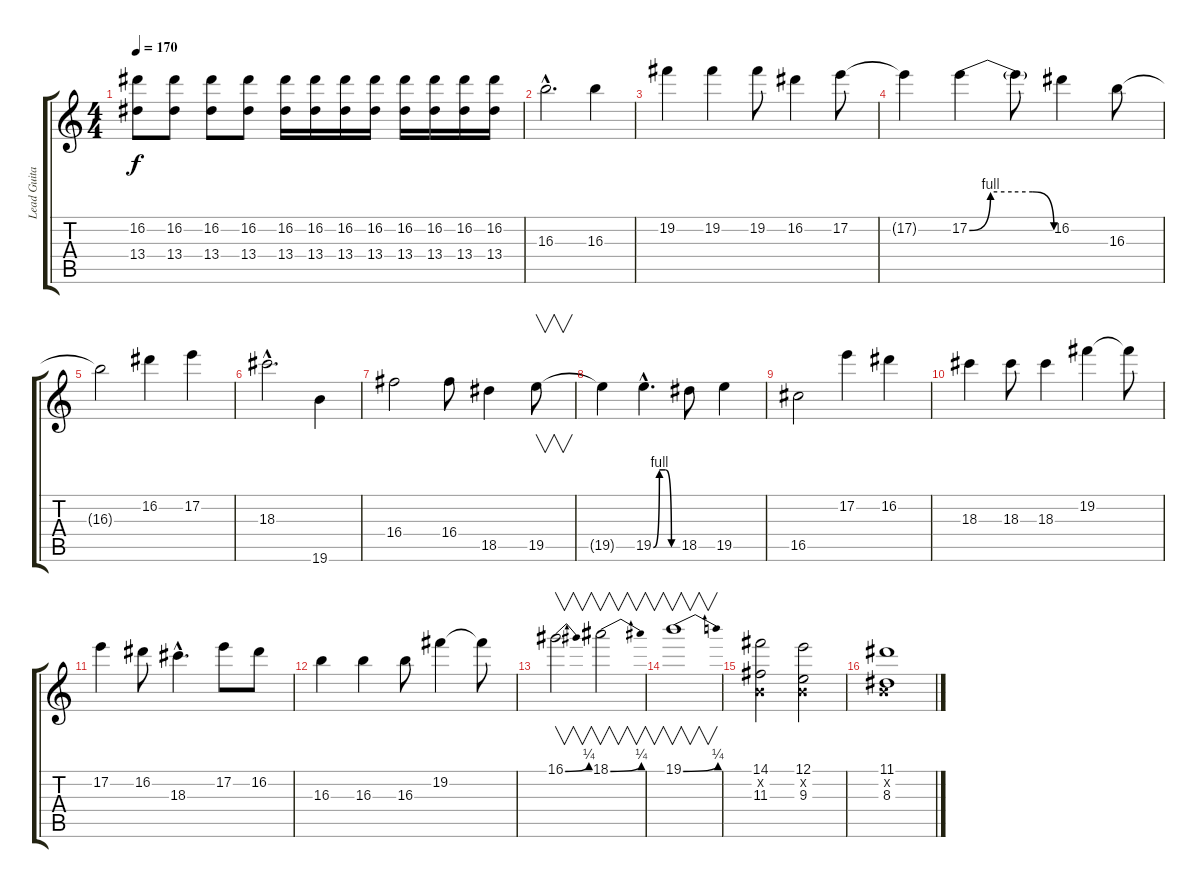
\track ("Lead Guitar" "Lead Guita") {instrument overdrivenguitar}
\staff {score tabs}
\tuning (E4 B3 G3 D3 A2 E2) {hide}
\ts (4 4)
\tempo 170
\clef g2
\ks c
(16.2 13.4).8{dy f} (16.2 13.4).8 (16.2 13.4).8 (16.2 13.4).8 (16.2 13.4).16 (16.2 13.4).16 (16.2 13.4).16 (16.2 13.4).16 (16.2 13.4).16 (16.2 13.4).16 (16.2 13.4).16 (16.2 13.4).16 |
16.3{hac}.2{d} 16.3.4 |
19.2.4 19.2.4 19.2.8 16.2.4 17.2.8 |
17.2{t}.4 17.2{be (custom 0 0 15 4 30 4 45 4 60 0)}.4 17.2{t}.8 16.2.4 16.3.8 |
16.3{t}.2 16.2.4 17.2.4 |
18.3{hac}.2{d} 19.6.4 |
16.4.2 16.4.8 18.5.4 19.5.8{v} |
19.5{t}.4 19.5{be (custom 0 0 15 4 30 4 45 0 60 0) hac}.4{d} 18.5.8 19.5.4 |
16.5.2 17.2.4 16.2.4 |
18.3.4 18.3.8 18.3.4 19.2.4 19.2{t}.8 |
17.2.4 16.2.8 18.3{hac}.4{d} 17.2.8 16.2.8 |
16.3.4 16.3.4 16.3.8 19.2.4 19.2{t}.8 |
16.1{be (bend 0 0 60 1)}.2{v} 18.1{be (bend 0 0 60 1)}.2{v} |
19.1{be (bend 0 0 60 1)}.1{v} |
(14.1 0.2{x} 11.3).2 (12.1 0.2{x} 9.3).2 |
(11.1 0.2{x} 8.3).1
